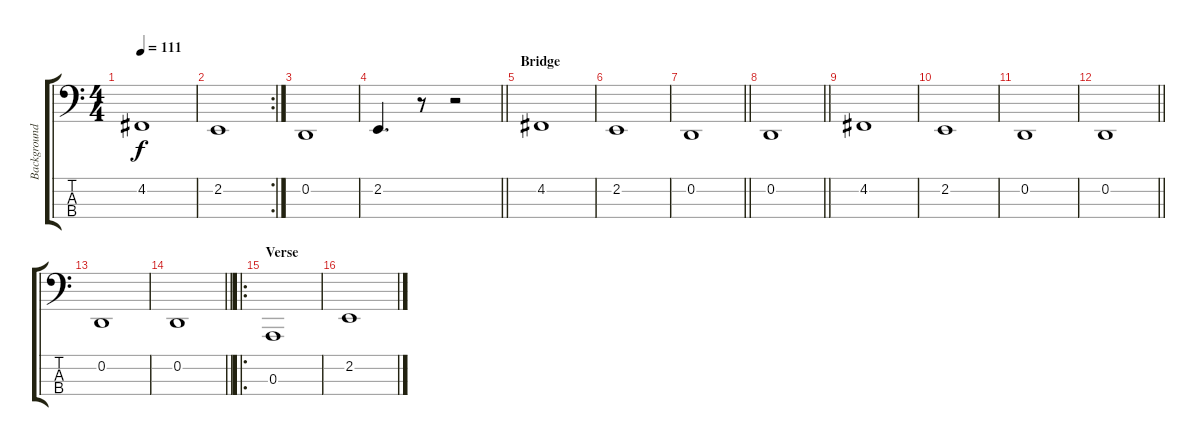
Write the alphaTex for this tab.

\track ("Background Bass" "Background") {instrument ocarina}
\staff {score tabs}
\tuning (G2 D2 A1 E1) {hide}
\ts (4 4)
\tempo 111
\clef f4
\ks c
4.2.1{dy f} |
\rc 2
2.2.1 |
0.2.1 |
\barLineRight lightlight
2.2.4{d} r.8 r.2 |
\section ("" "Bridge")
4.2.1 |
2.2.1 |
\barLineRight lightlight
0.2.1 |
\barLineRight lightlight
0.2.1 |
4.2.1 |
2.2.1 |
0.2.1 |
\barLineRight lightlight
0.2.1 |
0.2.1 |
\barLineRight lightlight
0.2.1 |
\ro
\section ("" "Verse")
0.3.1 |
2.2.1
